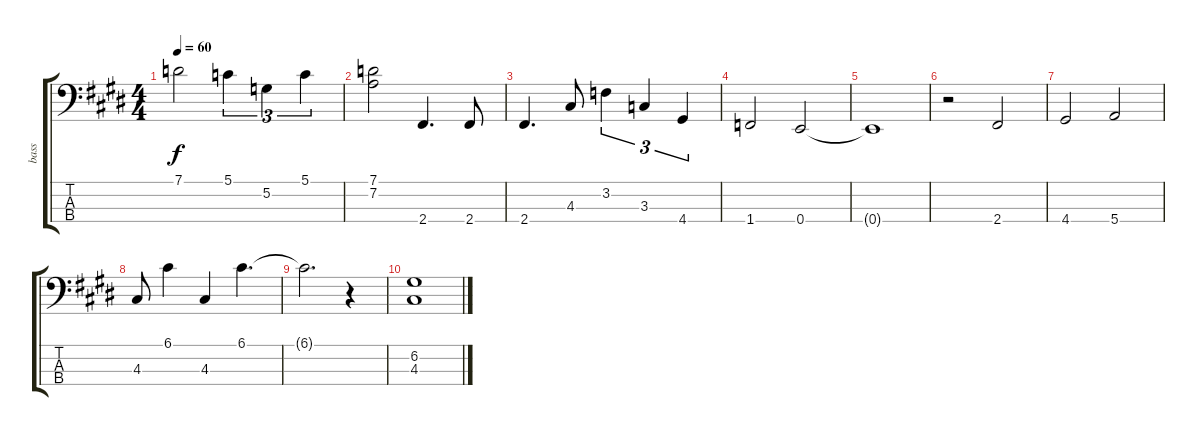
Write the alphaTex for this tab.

\track ("bass" "bass") {instrument electricbassfinger}
\staff {score tabs}
\tuning (G2 D2 A1 E1) {hide}
\ts (4 4)
\tempo 60
\clef f4
\ks c#minor
7.1.2{dy f} 5.1.4{tu (3 2)} 5.2.4{tu (3 2)} 5.1.4{tu (3 2)} |
(7.1 7.2).2 2.4.4{d} 2.4.8 |
2.4.4{d} 4.3.8 3.2.4{tu (3 2)} 3.3.4{tu (3 2)} 4.4.4{tu (3 2)} |
1.4.2 0.4.2 |
0.4{t}.1 |
r.2 2.4.2 |
4.4.2 5.4.2 |
4.3.8 6.1.4 4.3.4 6.1.4{d} |
6.1{t}.2{d} r.4 |
(6.2 4.3).1
